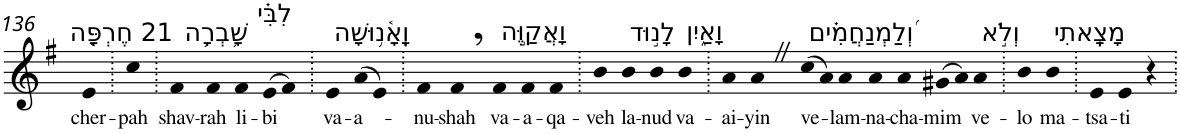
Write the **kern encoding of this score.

**kern	**text
*part1	*part1
*staff1	*staff1
*I"Piano	*
*I'Pno	*
!!LO:PB:g=z
*clefG2	*
*k[f#]	*
*G:	*
=136	=136
!LO:TX:a:t=21 חֶרְפָּ֤ה	!
!	!LO:LY:b
4e	cher-
=137.	=137.
!	!LO:LY:b
4cc	-pah
=138.	=138.
!LO:TX:a:t=שָׁ֥בְרָ֥ה	!
!	!LO:LY:b
4f#	shav-
!	!LO:LY:b
4f#	-rah
!LO:TX:a:t=לִבִּ֗י	!
!	!LO:LY:b
4f#	li-
!	!LO:LY:b
(>8e	-bi
8f#)	.
=139.	=139.
!LO:TX:a:t=וָֽאָ֫נ֥וּשָׁה	!
!	!LO:LY:b
4e	va-
!	!LO:LY:b
(>8a	-a-
8e)	.
=140.	=140.
!	!LO:LY:b
4f#	-nu-
!	!LO:LY:b
4f#,	-shah
!LO:TX:a:t=וָאֲקַוֶּ֣ה	!
!	!LO:LY:b
4f#	va-
!	!LO:LY:b
4f#	-a-
!	!LO:LY:b
4f#	-qa-
=141.	=141.
!	!LO:LY:b
4b	-veh
!LO:TX:a:t=לָנ֣וּד	!
!	!LO:LY:b
4b	la-
!	!LO:LY:b
4b	-nud
!LO:TX:a:t=וָאַ֑יִן	!
!	!LO:LY:b
4b	va-
=142.	=142.
!	!LO:LY:b
4a	-ai-
!	!LO:LY:b
4aZ	-yin
!LO:TX:a:t=וְ֝לַמְנַחֲמִ֗ים	!
!	!LO:LY:b
(>8cc	ve-
8a)	.
!	!LO:LY:b
4a	-lam-
!	!LO:LY:b
4a	-na-
!	!LO:LY:b
4a	-cha-
!	!LO:LY:b
(>8g#X	-mim
8a)	.
!LO:TX:a:t=וְלֹ֣א	!
!	!LO:LY:b
4a	ve-
=143.	=143.
!	!LO:LY:b
4b	-lo
!LO:TX:a:t=מָצָֽאתִי	!
!	!LO:LY:b
4b	ma-
=144.	=144.
!	!LO:LY:b
4e	-tsa-
!	!LO:LY:b
4e	-ti
4r	.
=.	=.
*-	*-
